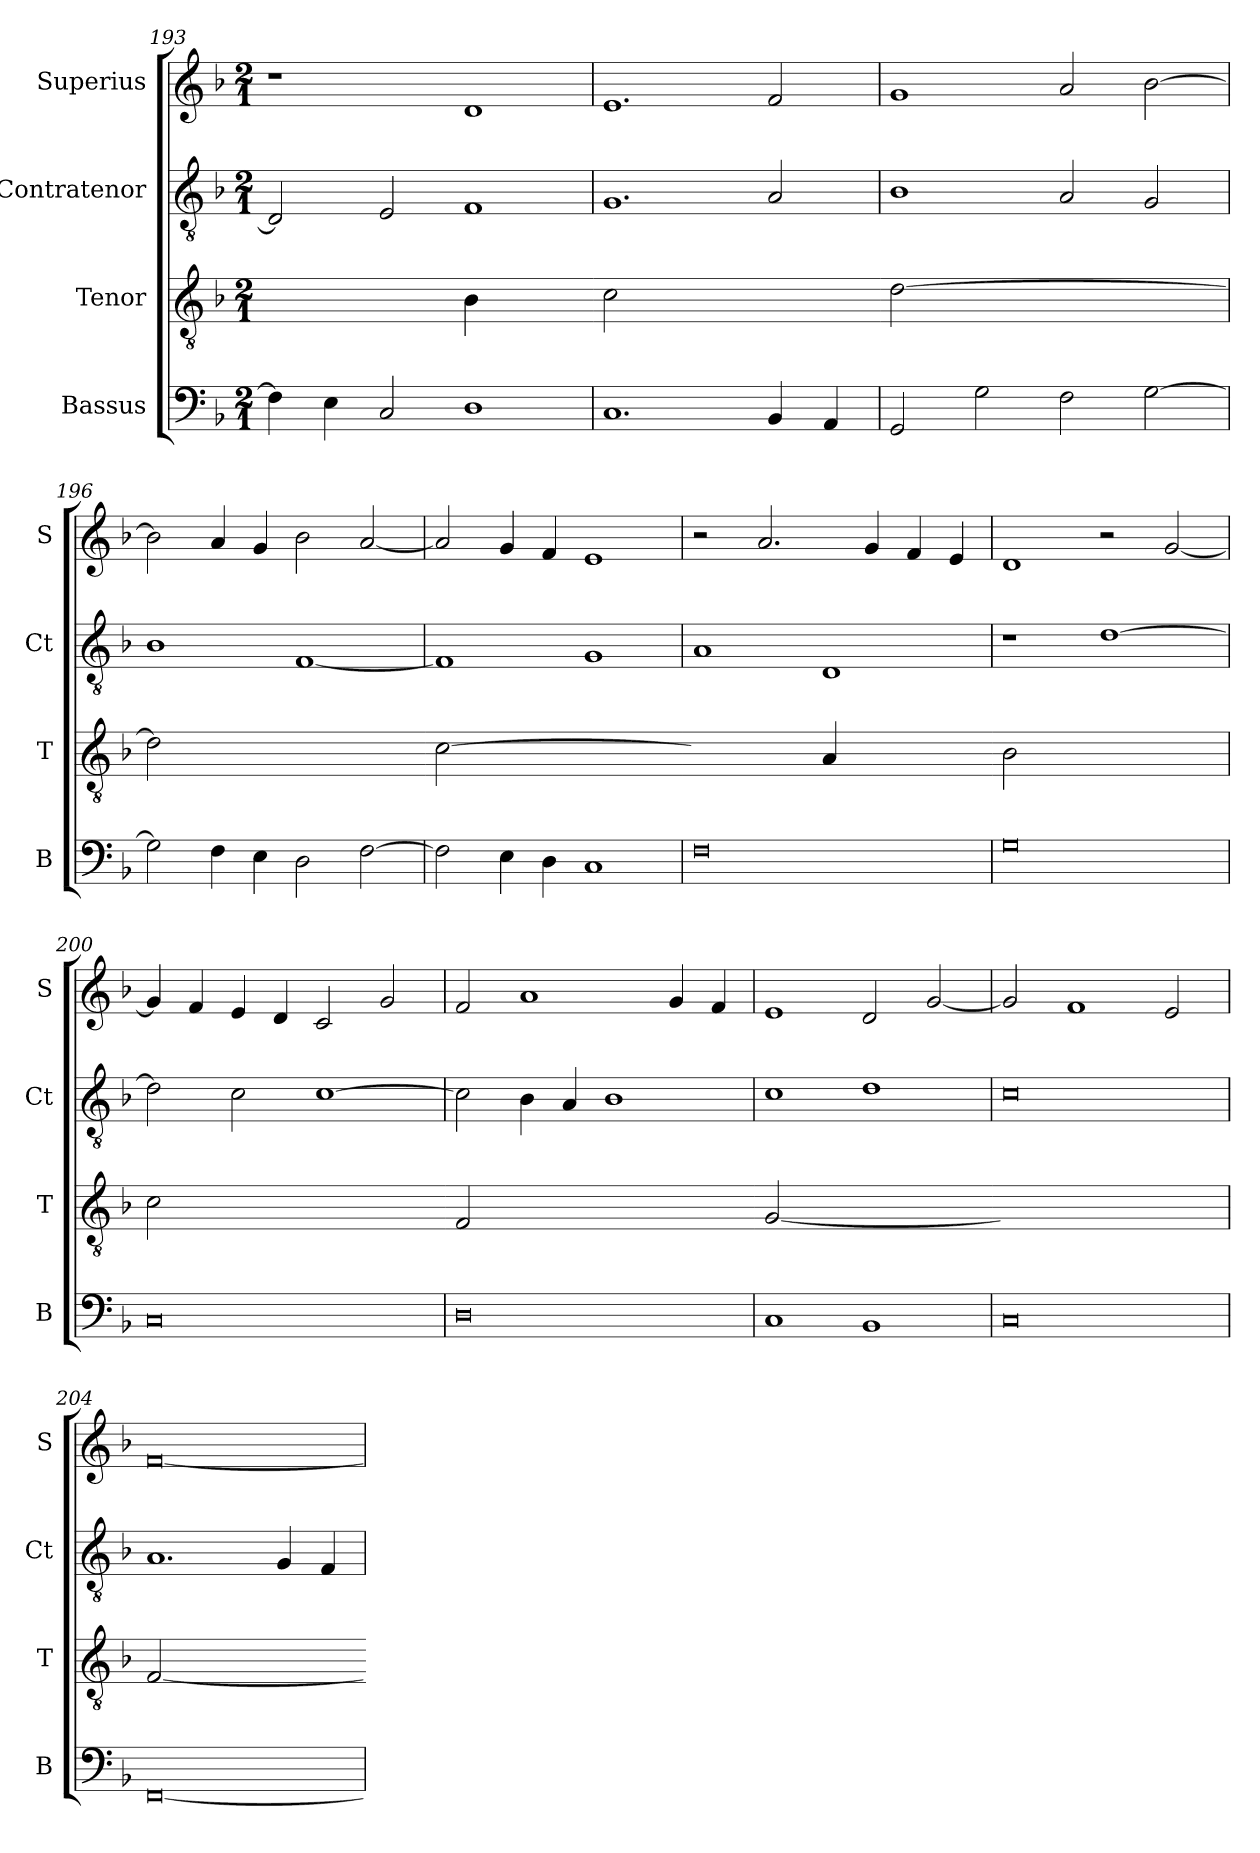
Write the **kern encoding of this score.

**kern	**kern	**kern	**kern
*part4	*part3	*part2	*part1
*staff4	*staff3	*staff2	*staff1
*I"Bassus	*I"Tenor	*I"Contratenor	*I"Superius
*I'B	*I'T	*I'Ct	*I'S
*clefF4	*clefGv2	*clefGv2	*clefG2
*k[b-]	*k[b-]	*k[b-]	*k[b-]
*M2/1	*M2/1	*M2/1	*M2/1
=193	=193	=193	=193
!	!LO:N:vis=4	!	!
4F]	1Ayy]	2D]	1r
4E	.	.	.
2C	.	2E	.
!	!LO:N:vis=4	!	!
1D	1B-	1F	1d
=194	=194-	=194	=194
!	!LO:N:vis=2	!	!
1.C	0c	1.G	1.e
4BB-	.	2A	2f
4AA	.	.	.
=195	=195-	=195	=195
!	!LO:N:vis=2	!	!
2GG	[0d	1B-	1g
2G	.	.	.
2F	.	2A	2a
[2G	.	2G	[2b-
=196	=196	=196	=196
!	!LO:N:vis=2	!	!
2G]	0d]	1B-	2b-]
4F	.	.	4a
4E	.	.	4g
2D	.	[1F	2b-
[2F	.	.	[2a
=197	=197-	=197	=197
!	!LO:N:vis=2	!	!
2F]	[0c	1F]	2a]
4E	.	.	4g
4D	.	.	4f
1C	.	1G	1e
=198	=198-	=198	=198
!	!LO:N:vis=4	!	!
0F	1cyy]	1A	2r
.	.	.	2.a
!	!LO:N:vis=4	!	!
.	1A	1D	.
.	.	.	4g
.	.	.	4f
.	.	.	4e
=199	=199-	=199	=199
!	!LO:N:vis=2	!	!
0G	0B-	1r	1d
.	.	[1d	2r
.	.	.	[2g
=200	=200	=200	=200
!	!LO:N:vis=2	!	!
0C	0c	2d]	4g]
.	.	.	4f
.	.	2c	4e
.	.	.	4d
.	.	[1c	2c
.	.	.	2g
=201	=201-	=201	=201
!	!LO:N:vis=2	!	!
0D	0F	2c]	2f
.	.	4B-	1a
.	.	4A	.
.	.	1B-	.
.	.	.	4g
.	.	.	4f
=202	=202-	=202	=202
!	!LO:N:vis=2	!	!
1C	[0G	1c	1e
1BB-	.	1d	2d
.	.	.	[2g
=203	=203-	=203	=203
!	!LO:N:vis=2	!	!
0C	0Gyy]	0c	2g]
.	.	.	1f
.	.	.	2e
=204	=204	=204	=204
!	!LO:N:vis=2	!	!
[0FF	[0F	1.A	[0f
.	.	4G	.
.	.	4F	.
=	=-	=	=
*-	*-	*-	*-
